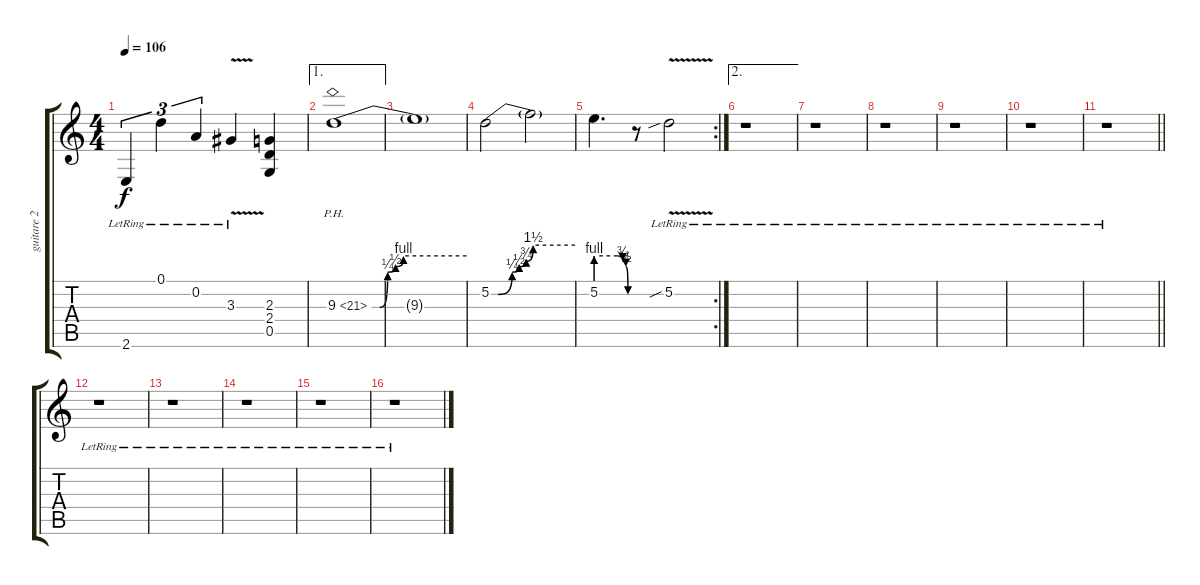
\track ("guitare 2" "guitare 2") {instrument distortionguitar}
\staff {score tabs}
\tuning (D4 A3 F3 C3 G2 D2) {hide}
\ts (4 4)
\tempo 106
\clef g2
\ks c
2.6{lr}.4{tu (3 2) dy f} 0.1{lr}.4{tu (3 2)} 0.2{lr}.4{tu (3 2)} 3.3{v lr}.4 (2.3 2.4 0.5).4 |
\ae 1
9.3{be (custom 0 0 5 0 10 1 15 2 20 4 60 4) ph 12}.1 |
9.3{t}.1 |
5.2{be (custom 0 0 5 0 15 1 20 2 25 3 30 6 60 6)}.2 5.2{t}.2 |
\rc 2
5.2{be (custom 0 4 40 4 50 3 56 2 60 0)}.4{d} r.8 5.2{v sib lr}.2 |
\ae 2
r.1 |
r.1 |
r.1 |
r.1 |
r.1 |
\barLineRight lightlight
r.1 |
r.1 |
r.1 |
r.1 |
r.1 |
r.1
